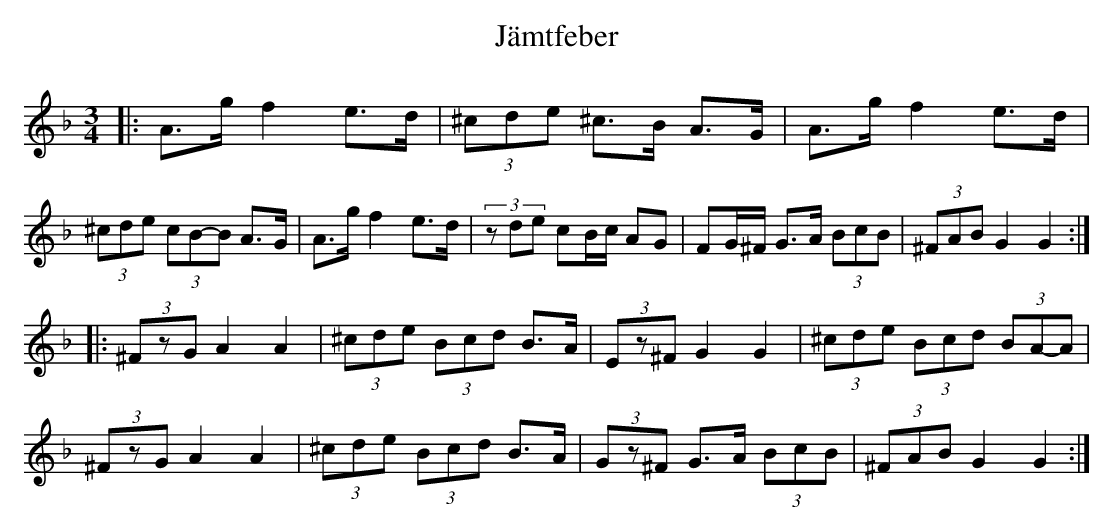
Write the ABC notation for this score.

X:1
T:Jämtfeber
K: LP
O:Lägdan, Jämtland
M:3/4
L:1/8
K:Dm
|: A>g f2 e>d|(3^cde ^c>B A>G|A>g f2 e>d|(3^cde (3cB-B A>G|A>g f2 e>d|(3zde cB/c/ AG|FG/^F/ G>A (3BcB|(3^FAB G2 G2  :|
|:(3^FzG A2 A2|(3^cde (3Bcd B>A|(3Ez^F G2 G2|(3^cde (3Bcd (3BA-A|
(3^FzG A2 A2|(3^cde (3Bcd B>A| (3Gz^F G>A (3BcB|(3^FAB G2 G2:|
